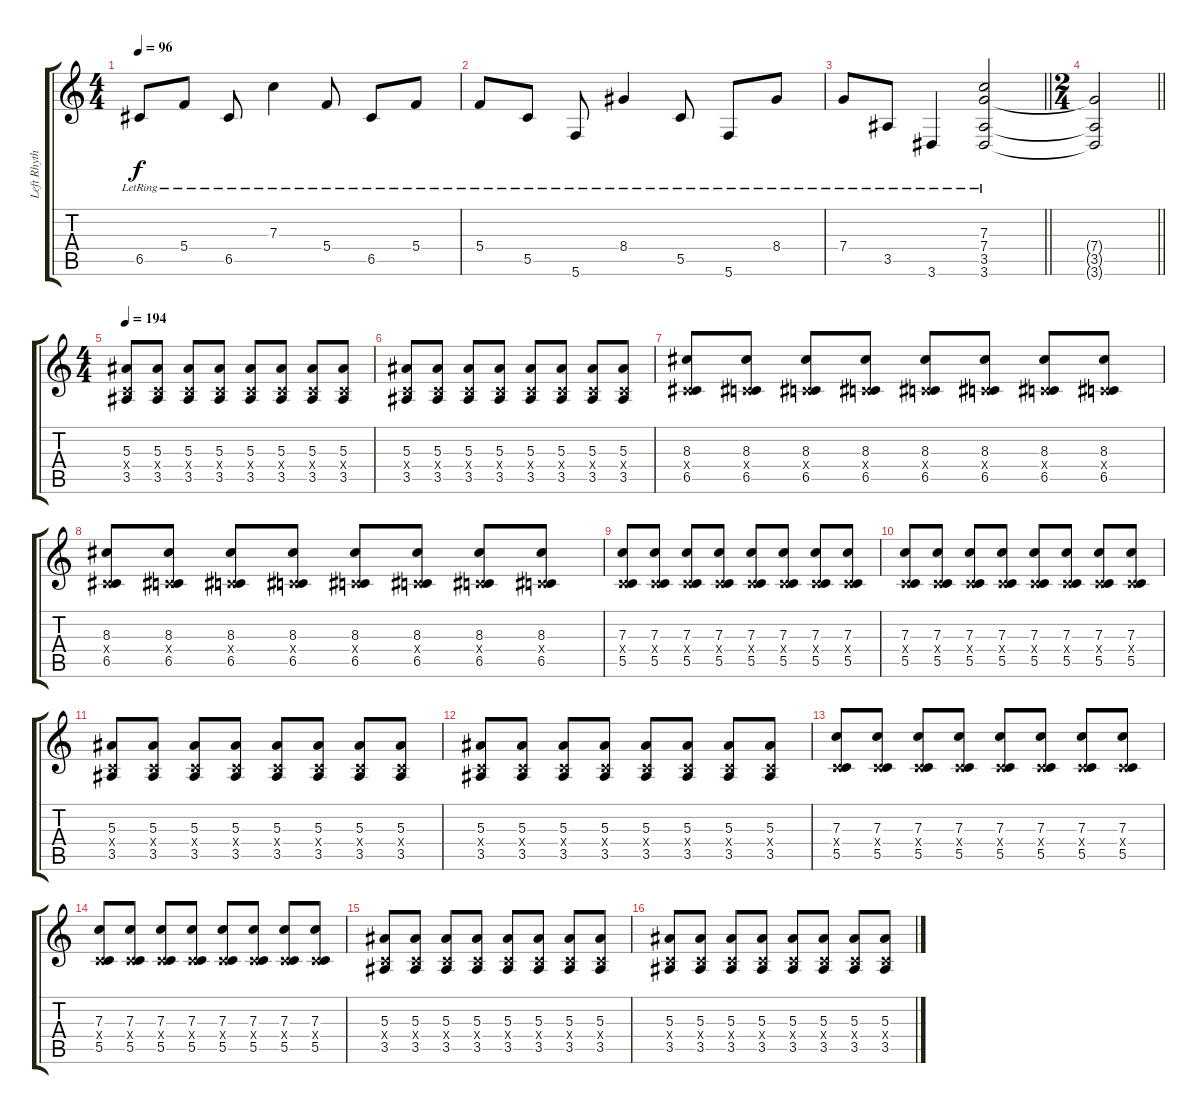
\track ("Left Rhythm" "Left Rhyth") {instrument distortionguitar}
\staff {score tabs}
\tuning (D4 A3 F3 C3 G2 C2) {hide}
\ts (4 4)
\tempo 96
\clef g2
\ks c
6.5{lr}.8{dy f} 5.4{lr}.8 6.5{lr}.8 7.3{lr}.4 5.4{lr}.8 6.5{lr}.8 5.4{lr}.8 |
5.4{lr}.8 5.5{lr}.8 5.6{lr}.8 8.4{lr}.4 5.5{lr}.8 5.6{lr}.8 8.4{lr}.8 |
\barLineRight lightlight
7.4{lr}.8 3.5{lr}.8 3.6{lr}.4 (7.3{lr} 7.4{lr} 3.5{lr} 3.6{lr}).2 |
\ts (2 4)
\barLineRight lightlight
(7.4{t} 3.5{t} 3.6{t}).2 |
\ts (4 4)
\section ("" "")
\tempo 194
(5.3 0.4{x} 3.5).8{instrument distortionguitar} (5.3 0.4{x} 3.5).8 (5.3 0.4{x} 3.5).8 (5.3 0.4{x} 3.5).8 (5.3 0.4{x} 3.5).8 (5.3 0.4{x} 3.5).8 (5.3 0.4{x} 3.5).8 (5.3 0.4{x} 3.5).8 |
(5.3 0.4{x} 3.5).8 (5.3 0.4{x} 3.5).8 (5.3 0.4{x} 3.5).8 (5.3 0.4{x} 3.5).8 (5.3 0.4{x} 3.5).8 (5.3 0.4{x} 3.5).8 (5.3 0.4{x} 3.5).8 (5.3 0.4{x} 3.5).8 |
(8.3 0.4{x} 6.5).8 (8.3 0.4{x} 6.5).8 (8.3 0.4{x} 6.5).8 (8.3 0.4{x} 6.5).8 (8.3 0.4{x} 6.5).8 (8.3 0.4{x} 6.5).8 (8.3 0.4{x} 6.5).8 (8.3 0.4{x} 6.5).8 |
(8.3 0.4{x} 6.5).8 (8.3 0.4{x} 6.5).8 (8.3 0.4{x} 6.5).8 (8.3 0.4{x} 6.5).8 (8.3 0.4{x} 6.5).8 (8.3 0.4{x} 6.5).8 (8.3 0.4{x} 6.5).8 (8.3 0.4{x} 6.5).8 |
(7.3 0.4{x} 5.5).8 (7.3 0.4{x} 5.5).8 (7.3 0.4{x} 5.5).8 (7.3 0.4{x} 5.5).8 (7.3 0.4{x} 5.5).8 (7.3 0.4{x} 5.5).8 (7.3 0.4{x} 5.5).8 (7.3 0.4{x} 5.5).8 |
(7.3 0.4{x} 5.5).8 (7.3 0.4{x} 5.5).8 (7.3 0.4{x} 5.5).8 (7.3 0.4{x} 5.5).8 (7.3 0.4{x} 5.5).8 (7.3 0.4{x} 5.5).8 (7.3 0.4{x} 5.5).8 (7.3 0.4{x} 5.5).8 |
(5.3 0.4{x} 3.5).8 (5.3 0.4{x} 3.5).8 (5.3 0.4{x} 3.5).8 (5.3 0.4{x} 3.5).8 (5.3 0.4{x} 3.5).8 (5.3 0.4{x} 3.5).8 (5.3 0.4{x} 3.5).8 (5.3 0.4{x} 3.5).8 |
(5.3 0.4{x} 3.5).8 (5.3 0.4{x} 3.5).8 (5.3 0.4{x} 3.5).8 (5.3 0.4{x} 3.5).8 (5.3 0.4{x} 3.5).8 (5.3 0.4{x} 3.5).8 (5.3 0.4{x} 3.5).8 (5.3 0.4{x} 3.5).8 |
(7.3 0.4{x} 5.5).8 (7.3 0.4{x} 5.5).8 (7.3 0.4{x} 5.5).8 (7.3 0.4{x} 5.5).8 (7.3 0.4{x} 5.5).8 (7.3 0.4{x} 5.5).8 (7.3 0.4{x} 5.5).8 (7.3 0.4{x} 5.5).8 |
(7.3 0.4{x} 5.5).8 (7.3 0.4{x} 5.5).8 (7.3 0.4{x} 5.5).8 (7.3 0.4{x} 5.5).8 (7.3 0.4{x} 5.5).8 (7.3 0.4{x} 5.5).8 (7.3 0.4{x} 5.5).8 (7.3 0.4{x} 5.5).8 |
(5.3 0.4{x} 3.5).8 (5.3 0.4{x} 3.5).8 (5.3 0.4{x} 3.5).8 (5.3 0.4{x} 3.5).8 (5.3 0.4{x} 3.5).8 (5.3 0.4{x} 3.5).8 (5.3 0.4{x} 3.5).8 (5.3 0.4{x} 3.5).8 |
(5.3 0.4{x} 3.5).8 (5.3 0.4{x} 3.5).8 (5.3 0.4{x} 3.5).8 (5.3 0.4{x} 3.5).8 (5.3 0.4{x} 3.5).8 (5.3 0.4{x} 3.5).8 (5.3 0.4{x} 3.5).8 (5.3 0.4{x} 3.5).8
